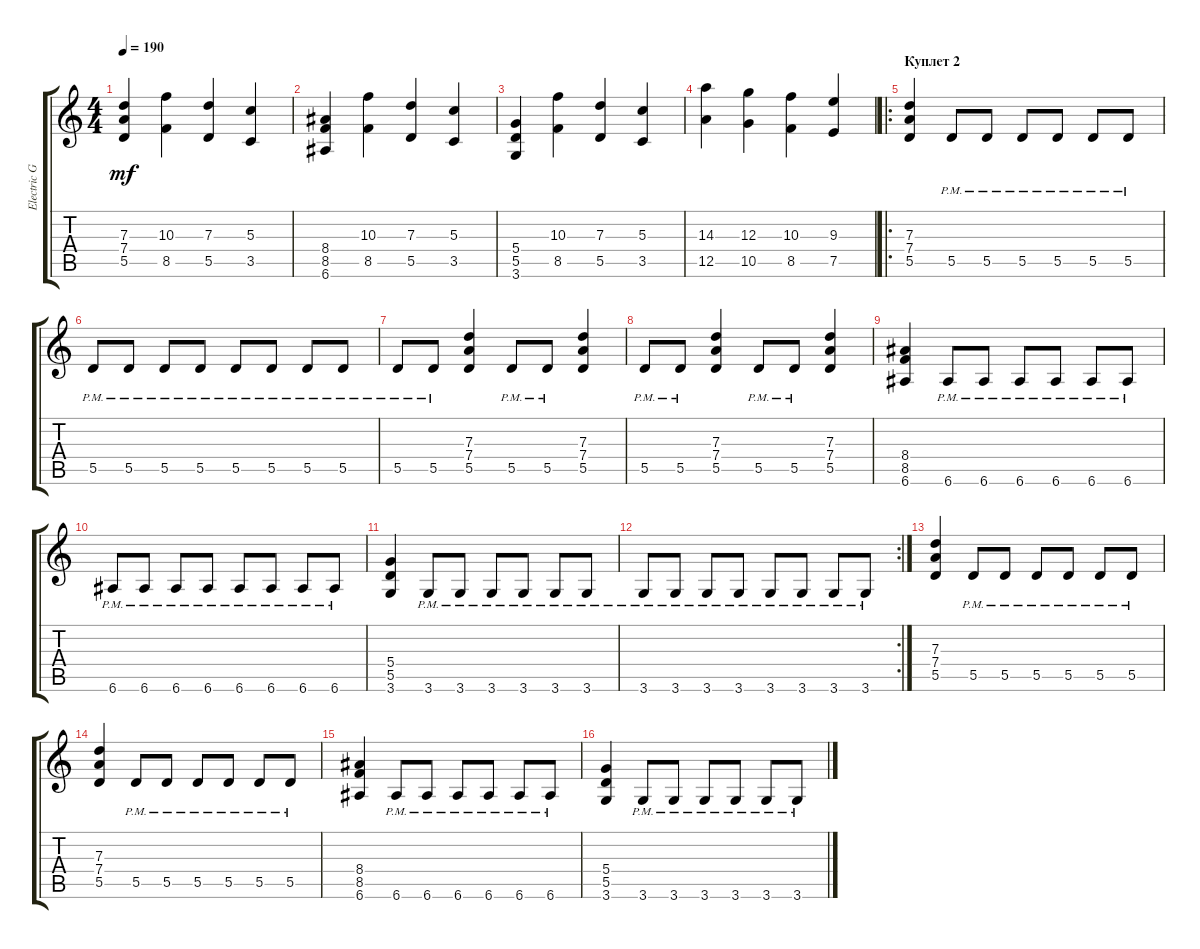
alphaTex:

\track ("Electric Guitar" "Electric G") {instrument distortionguitar}
\staff {score tabs}
\tuning (E4 B3 G3 D3 A2 E2) {hide}
\ts (4 4)
\tempo 190
\clef g2
\ks c
(7.3 7.4 5.5).4{dy mf} (10.3 8.5).4 (7.3 5.5).4 (5.3 3.5).4 |
(8.4 8.5 6.6).4 (10.3 8.5).4 (7.3 5.5).4 (5.3 3.5).4 |
(5.4 5.5 3.6).4 (10.3 8.5).4 (7.3 5.5).4 (5.3 3.5).4 |
(14.3 12.5).4 (12.3 10.5).4 (10.3 8.5).4 (9.3 7.5).4 |
\ro
\section ("" "Куплет 2")
(7.3 7.4 5.5).4 5.5{pm}.8 5.5{pm}.8 5.5{pm}.8 5.5{pm}.8 5.5{pm}.8 5.5{pm}.8 |
5.5{pm}.8 5.5{pm}.8 5.5{pm}.8 5.5{pm}.8 5.5{pm}.8 5.5{pm}.8 5.5{pm}.8 5.5{pm}.8 |
5.5{pm}.8 5.5{pm}.8 (7.3 7.4 5.5).4 5.5{pm}.8 5.5{pm}.8 (7.3 7.4 5.5).4 |
5.5{pm}.8 5.5{pm}.8 (7.3 7.4 5.5).4 5.5{pm}.8 5.5{pm}.8 (7.3 7.4 5.5).4 |
(8.4 8.5 6.6).4 6.6{pm}.8 6.6{pm}.8 6.6{pm}.8 6.6{pm}.8 6.6{pm}.8 6.6{pm}.8 |
6.6{pm}.8 6.6{pm}.8 6.6{pm}.8 6.6{pm}.8 6.6{pm}.8 6.6{pm}.8 6.6{pm}.8 6.6{pm}.8 |
(5.4 5.5 3.6).4 3.6{pm}.8 3.6{pm}.8 3.6{pm}.8 3.6{pm}.8 3.6{pm}.8 3.6{pm}.8 |
\rc 2
3.6{pm}.8 3.6{pm}.8 3.6{pm}.8 3.6{pm}.8 3.6{pm}.8 3.6{pm}.8 3.6{pm}.8 3.6{pm}.8 |
(7.3 7.4 5.5).4 5.5{pm}.8 5.5{pm}.8 5.5{pm}.8 5.5{pm}.8 5.5{pm}.8 5.5{pm}.8 |
(7.3 7.4 5.5).4 5.5{pm}.8 5.5{pm}.8 5.5{pm}.8 5.5{pm}.8 5.5{pm}.8 5.5{pm}.8 |
(8.4 8.5 6.6).4 6.6{pm}.8 6.6{pm}.8 6.6{pm}.8 6.6{pm}.8 6.6{pm}.8 6.6{pm}.8 |
(5.4 5.5 3.6).4 3.6{pm}.8 3.6{pm}.8 3.6{pm}.8 3.6{pm}.8 3.6{pm}.8 3.6{pm}.8
